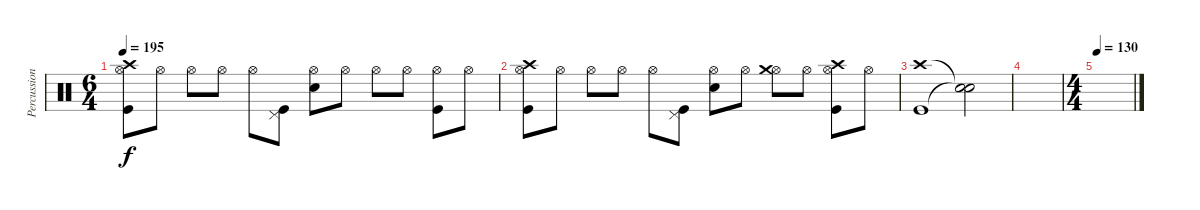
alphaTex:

\track ("Percussion" "Percussion") {instrument percussion}
\staff {score}
\articulation defaults
\ts (6 4)
\tempo 195
\clef neutral
\ks c
("Crash high (hit)" "Hi-Hat (open)" "Kick (hit)").8{dy f} "Hi-Hat (open)".8 "Hi-Hat (open)".8 "Hi-Hat (open)".8 "Hi-Hat (open)".8 ("Pedal Hi-Hat (hit)" "Kick (hit)").8 ("Hi-Hat (open)" "Electric Snare (hit)").8 "Hi-Hat (open)".8 "Hi-Hat (open)".8 "Hi-Hat (open)".8 ("Hi-Hat (open)" "Kick (hit)").8 "Hi-Hat (open)".8 |
("Crash high (hit)" "Hi-Hat (open)" "Kick (hit)").8 "Hi-Hat (open)".8 "Hi-Hat (open)".8 "Hi-Hat (open)".8 "Hi-Hat (open)".8 ("Pedal Hi-Hat (hit)" "Kick (hit)").8 ("Hi-Hat (open)" "Electric Snare (hit)").8 "Hi-Hat (open)".8 ("Hi-Hat (open)" "Crash medium (hit)").8 "Hi-Hat (open)".8 ("Hi-Hat (open)" "Crash high (hit)" "Kick (hit)").8 "Hi-Hat (open)".8 |
("Crash high (hit)" "Kick (hit)").1 ("Snare (hit)"{t} "Snare (hit)"{t}).2 |
|
\ts (4 4)
\tempo 130
